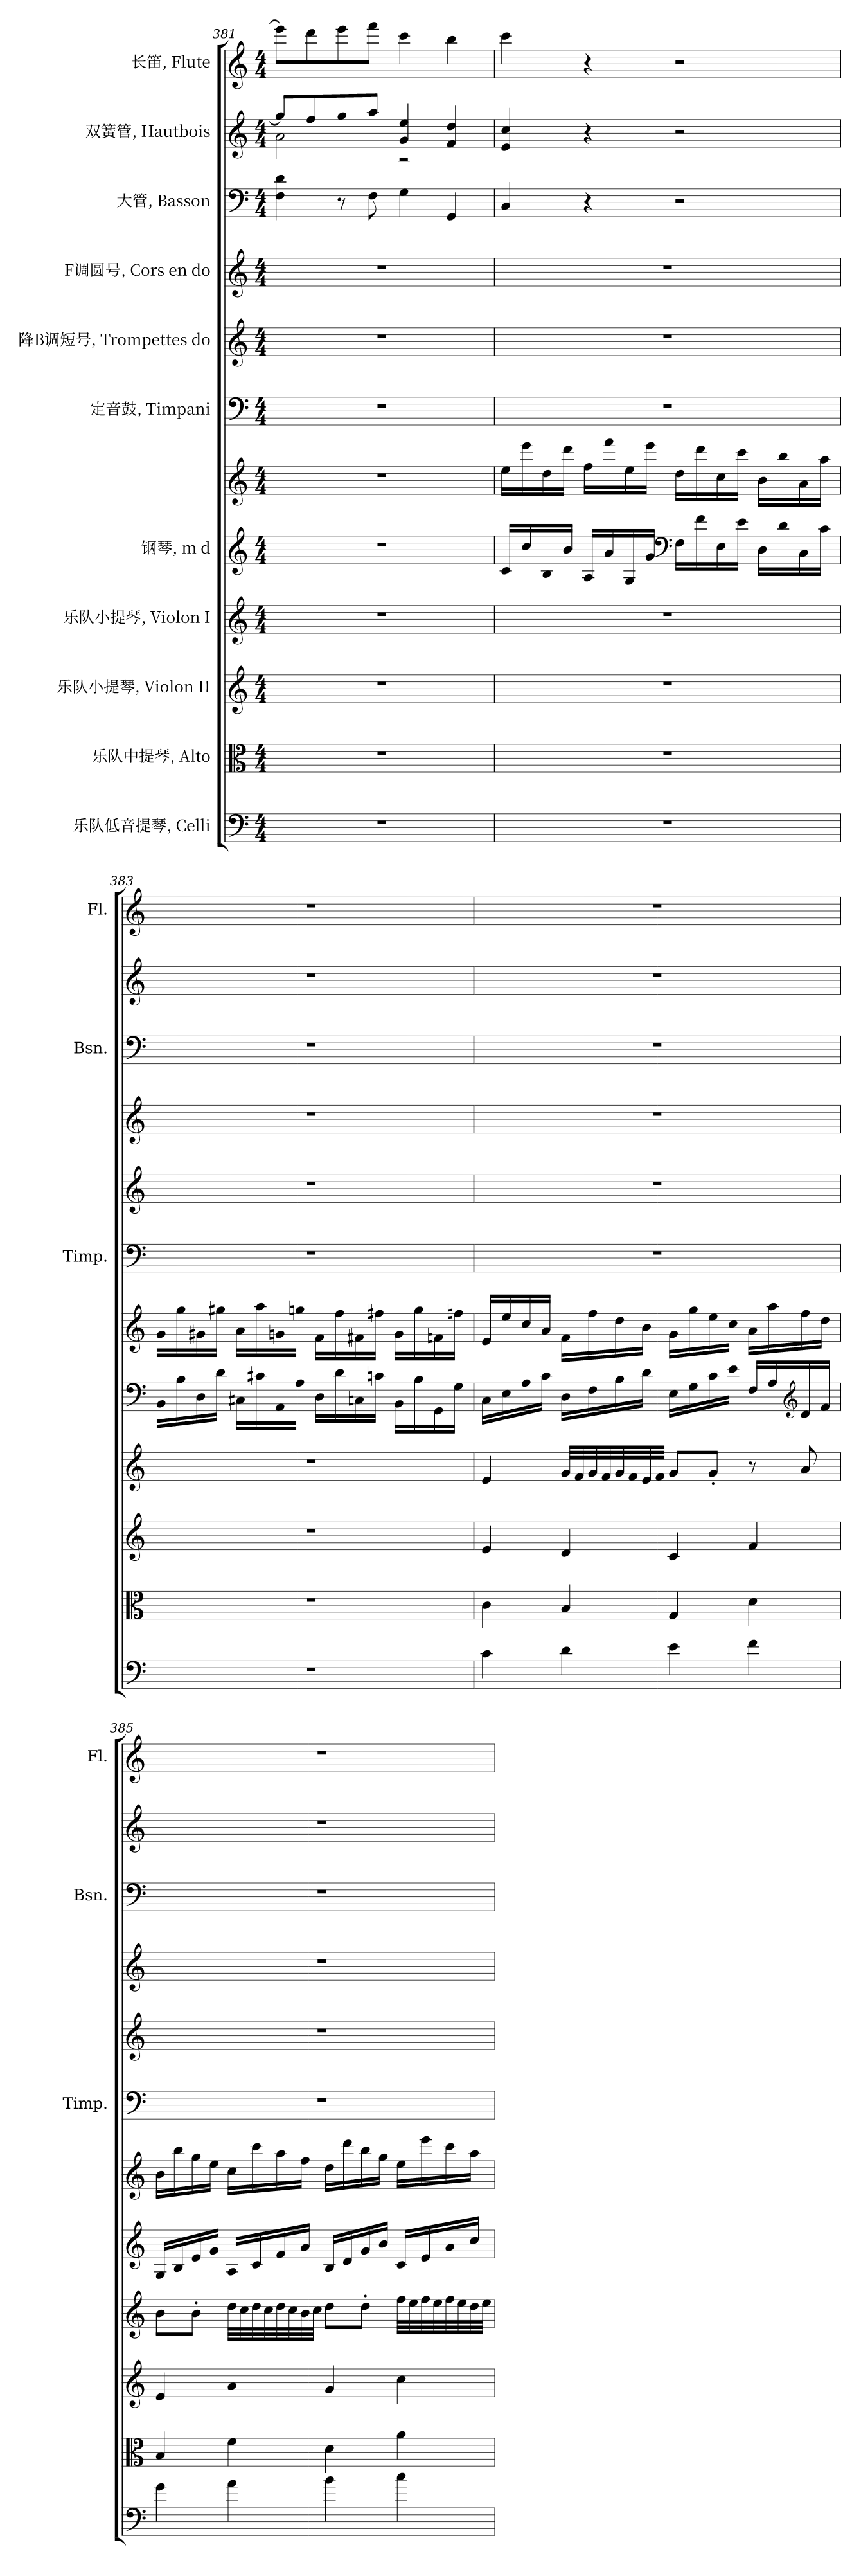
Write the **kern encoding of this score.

**kern	**kern	**kern	**kern	**kern	**kern	**kern	**kern	**kern	**kern	**kern	**kern
*part11	*part10	*part9	*part8	*part7	*part7	*part6	*part5	*part4	*part3	*part2	*part1
*staff12	*staff11	*staff10	*staff9	*staff8	*staff7	*staff6	*staff5	*staff4	*staff3	*staff2	*staff1
*I"乐队低音提琴, Celli	*I"乐队中提琴, Alto	*I"乐队小提琴, Violon II	*I"乐队小提琴, Violon I	*I"钢琴, m d	*	*I"定音鼓, Timpani	*I"降B调短号, Trompettes do	*I"F调圆号, Cors en do	*I"大管, Basson	*I"双簧管, Hautbois	*I"长笛, Flute
*	*	*	*	*	*	*I'Timp.	*	*	*I'Bsn.	*	*I'Fl.
*clefF4	*clefC3	*clefG2	*clefG2	*clefG2	*clefG2	*clefF4	*clefG2	*clefG2	*clefF4	*clefG2	*clefG2
*ITrd7c12	*	*	*	*	*	*	*ITrd1c2	*ITrd4c7	*	*	*
*k[]	*k[]	*k[]	*k[]	*k[]	*k[]	*k[]	*k[b-e-]	*k[b-]	*k[]	*k[]	*k[]
*M4/4	*M4/4	*M4/4	*M4/4	*M4/4	*M4/4	*M4/4	*M4/4	*M4/4	*M4/4	*M4/4	*M4/4
=381	=381	=381	=381	=381	=381	=381	=381	=381	=381	=381	=381
*	*	*	*	*	*	*	*	*	*	*^	*
1r	1r	1r	1r	1r	1r	1r	1r	1r	4F\ 4d\	8gg/L]	2a\	8eee\L]
.	.	.	.	.	.	.	.	.	.	8ff/	.	8ddd\
.	.	.	.	.	.	.	.	.	8r	8gg/	.	8eee\
.	.	.	.	.	.	.	.	.	8F\	8aa/J	.	8fff\J
.	.	.	.	.	.	.	.	.	4G\	4g/ 4ee/	2r	4ccc\
.	.	.	.	.	.	.	.	.	4GG/	4f/ 4dd/	.	4bb\
*	*	*	*	*	*	*	*	*	*	*v	*v	*
!!LO:PB:g=z
=382	=382	=382	=382	=382	=382	=382	=382	=382	=382	=382	=382
1r	1r	1r	1r	16c/LL	16ee\LL	1r	1r	1r	4C/	4e/ 4cc/	4ccc\
.	.	.	.	16cc/	16eee\	.	.	.	.	.	.
.	.	.	.	16B/	16dd\	.	.	.	.	.	.
.	.	.	.	16b/JJ	16ddd\JJ	.	.	.	.	.	.
.	.	.	.	16A/LL	16ff\LL	.	.	.	4r	4r	4r
.	.	.	.	16a/	16fff\	.	.	.	.	.	.
.	.	.	.	16G/	16ee\	.	.	.	.	.	.
.	.	.	.	16g/JJ	16eee\JJ	.	.	.	.	.	.
*	*	*	*	*clefF4	*	*	*	*	*	*	*
.	.	.	.	16F\LL	16dd\LL	.	.	.	2r	2r	2r
.	.	.	.	16f\	16ddd\	.	.	.	.	.	.
.	.	.	.	16E\	16cc\	.	.	.	.	.	.
.	.	.	.	16e\JJ	16ccc\JJ	.	.	.	.	.	.
.	.	.	.	16D\LL	16b\LL	.	.	.	.	.	.
.	.	.	.	16d\	16bb\	.	.	.	.	.	.
.	.	.	.	16C\	16a\	.	.	.	.	.	.
.	.	.	.	16c\JJ	16aa\JJ	.	.	.	.	.	.
=383	=383	=383	=383	=383	=383	=383	=383	=383	=383	=383	=383
1r	1r	1r	1r	16BB\LL	16g\LL	1r	1r	1r	1r	1r	1r
.	.	.	.	16B\	16gg\	.	.	.	.	.	.
.	.	.	.	16D\	16g#X\	.	.	.	.	.	.
.	.	.	.	16d\JJ	16gg#X\JJ	.	.	.	.	.	.
.	.	.	.	16C#X\LL	16a\LL	.	.	.	.	.	.
.	.	.	.	16c#X\	16aa\	.	.	.	.	.	.
.	.	.	.	16AA\	16gn\	.	.	.	.	.	.
.	.	.	.	16A\JJ	16ggn\JJ	.	.	.	.	.	.
.	.	.	.	16D\LL	16f\LL	.	.	.	.	.	.
.	.	.	.	16d\	16ff\	.	.	.	.	.	.
.	.	.	.	16Cn\	16f#X\	.	.	.	.	.	.
.	.	.	.	16cn\JJ	16ff#X\JJ	.	.	.	.	.	.
.	.	.	.	16BB\LL	16g\LL	.	.	.	.	.	.
.	.	.	.	16B\	16gg\	.	.	.	.	.	.
.	.	.	.	16GG\	16fn\	.	.	.	.	.	.
.	.	.	.	16G\JJ	16ffn\JJ	.	.	.	.	.	.
!!LO:PB:g=z
=384	=384	=384	=384	=384	=384	=384	=384	=384	=384	=384	=384
4C\	4c\	4e/	4e/	16C\LL	16e/LL	1r	1r	1r	1r	1r	1r
.	.	.	.	16E\	16ee/	.	.	.	.	.	.
.	.	.	.	16A\	16cc/	.	.	.	.	.	.
.	.	.	.	16c\JJ	16a/JJ	.	.	.	.	.	.
4D\	4B/	4d/	32g/LLL	16D\LL	16f\LL	.	.	.	.	.	.
.	.	.	32f/	.	.	.	.	.	.	.	.
.	.	.	32g/	16F\	16ff\	.	.	.	.	.	.
.	.	.	32f/	.	.	.	.	.	.	.	.
.	.	.	32g/	16B\	16dd\	.	.	.	.	.	.
.	.	.	32f/	.	.	.	.	.	.	.	.
.	.	.	32e/	16d\JJ	16b\JJ	.	.	.	.	.	.
.	.	.	32f/JJJ	.	.	.	.	.	.	.	.
4E\	4G/	4c/	8g/L	16E\LL	16g\LL	.	.	.	.	.	.
.	.	.	.	16G\	16gg\	.	.	.	.	.	.
.	.	.	8g'/J	16c\	16ee\	.	.	.	.	.	.
.	.	.	.	16e\JJ	16cc\JJ	.	.	.	.	.	.
4F\	4d\	4f/	8r	16F/LL	16a\LL	.	.	.	.	.	.
.	.	.	.	16A/	16aa\	.	.	.	.	.	.
*	*	*	*	*clefG2	*	*	*	*	*	*	*
.	.	.	8a/	16d/	16ff\	.	.	.	.	.	.
.	.	.	.	16f/JJ	16dd\JJ	.	.	.	.	.	.
!!LO:PB:g=z
=385	=385	=385	=385	=385	=385	=385	=385	=385	=385	=385	=385
4G\	4B/	4e/	8b\L	16G/LL	16b\LL	1r	1r	1r	1r	1r	1r
.	.	.	.	16B/	16bb\	.	.	.	.	.	.
.	.	.	8b'\J	16e/	16gg\	.	.	.	.	.	.
.	.	.	.	16g/JJ	16ee\JJ	.	.	.	.	.	.
4A\	4f\	4a/	32dd\LLL	16A/LL	16cc\LL	.	.	.	.	.	.
.	.	.	32cc\	.	.	.	.	.	.	.	.
.	.	.	32dd\	16c/	16ccc\	.	.	.	.	.	.
.	.	.	32cc\	.	.	.	.	.	.	.	.
.	.	.	32dd\	16f/	16aa\	.	.	.	.	.	.
.	.	.	32cc\	.	.	.	.	.	.	.	.
.	.	.	32b\	16a/JJ	16ff\JJ	.	.	.	.	.	.
.	.	.	32cc\JJJ	.	.	.	.	.	.	.	.
4B\	4d\	4g/	8dd\L	16B/LL	16dd\LL	.	.	.	.	.	.
.	.	.	.	16d/	16ddd\	.	.	.	.	.	.
.	.	.	8dd'\J	16g/	16bb\	.	.	.	.	.	.
.	.	.	.	16b/JJ	16gg\JJ	.	.	.	.	.	.
4c\	4a\	4cc\	32ff\LLL	16c/LL	16ee\LL	.	.	.	.	.	.
.	.	.	32ee\	.	.	.	.	.	.	.	.
.	.	.	32ff\	16e/	16eee\	.	.	.	.	.	.
.	.	.	32ee\	.	.	.	.	.	.	.	.
.	.	.	32ff\	16a/	16ccc\	.	.	.	.	.	.
.	.	.	32ee\	.	.	.	.	.	.	.	.
.	.	.	32dd\	16cc/JJ	16aa\JJ	.	.	.	.	.	.
.	.	.	32ee\JJJ	.	.	.	.	.	.	.	.
=	=	=	=	=	=	=	=	=	=	=	=
*-	*-	*-	*-	*-	*-	*-	*-	*-	*-	*-	*-
